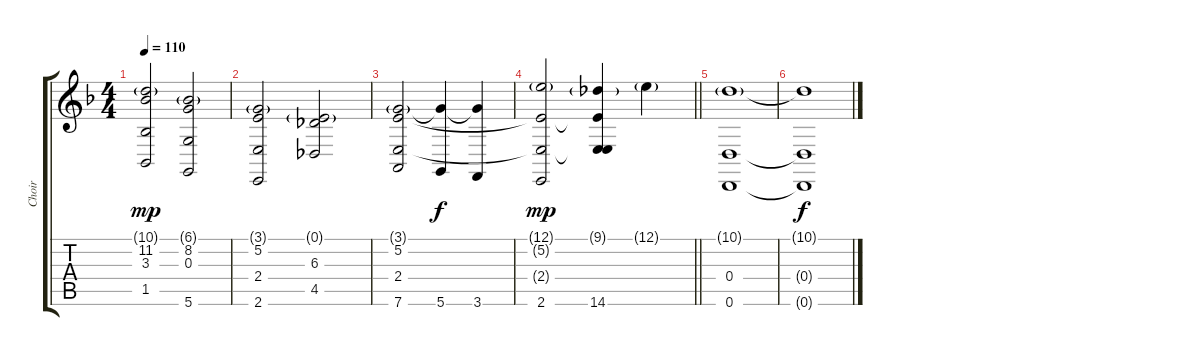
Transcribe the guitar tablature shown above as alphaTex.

\track ("Choir" "Choir") {instrument choiraahs}
\staff {score tabs}
\tuning (E4 B3 G3 D3 A2 D2) {hide}
\ts (4 4)
\tempo 110
\clef g2
\ks dminor
(10.1{g} 11.2 3.3 1.5).2{dy mp} (6.1{g} 8.2 0.3 5.6).2 |
(3.1{g} 5.2 2.4 2.6).2 (0.1{g} 6.3 4.5).2 |
(3.1{g} 5.2 2.4 7.6).2 (3.1{t} 5.6).4{dy f} (3.1{t} 3.6).4 |
\barLineRight lightlight
(12.1{g} 5.2{t} 2.4{t} 2.6).2{dy mp} (9.1{g} 5.2{t} 2.4{t} 14.6).4 12.1{g}.4 |
(10.1{g} 0.4 0.6).1 |
(10.1{t} 0.4{t} 0.6{t}).1{dy f}
